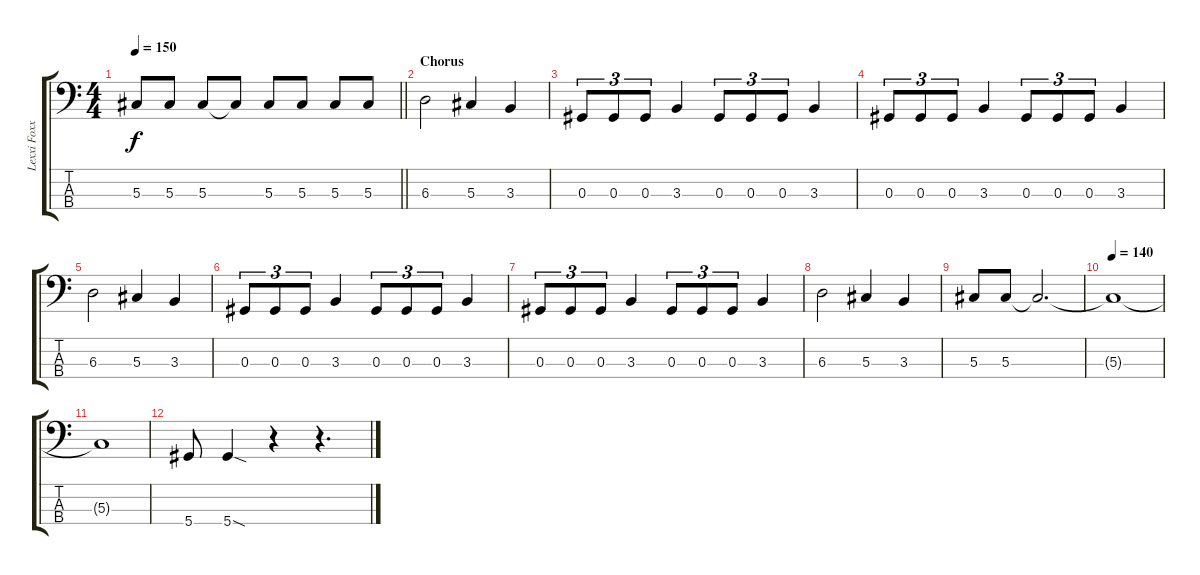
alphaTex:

\track ("Lexxi Foxxx" "Lexxi Foxx") {instrument electricbasspick bank 255}
\staff {score tabs}
\tuning (Gb2 Db2 Ab1 Eb1) {hide}
\ts (4 4)
\tempo 150
\clef f4
\barLineRight lightlight
\ks c
5.3{t}.8{dy f} 5.3.8 5.3.8 5.3{t}.8 5.3.8 5.3.8 5.3.8 5.3.8 |
\section ("" "Chorus")
6.3.2 5.3.4 3.3.4 |
0.3.8{tu (3 2)} 0.3.8{tu (3 2)} 0.3.8{tu (3 2)} 3.3.4 0.3.8{tu (3 2)} 0.3.8{tu (3 2)} 0.3.8{tu (3 2)} 3.3.4 |
0.3.8{tu (3 2)} 0.3.8{tu (3 2)} 0.3.8{tu (3 2)} 3.3.4 0.3.8{tu (3 2)} 0.3.8{tu (3 2)} 0.3.8{tu (3 2)} 3.3.4 |
6.3.2 5.3.4 3.3.4 |
0.3.8{tu (3 2)} 0.3.8{tu (3 2)} 0.3.8{tu (3 2)} 3.3.4 0.3.8{tu (3 2)} 0.3.8{tu (3 2)} 0.3.8{tu (3 2)} 3.3.4 |
0.3.8{tu (3 2)} 0.3.8{tu (3 2)} 0.3.8{tu (3 2)} 3.3.4 0.3.8{tu (3 2)} 0.3.8{tu (3 2)} 0.3.8{tu (3 2)} 3.3.4 |
6.3.2 5.3.4 3.3.4 |
5.3.8 5.3.8 5.3{t}.2{d} |
\tempo 135
\tempo 140
5.3{t}.1 |
5.3{t}.1 |
5.4.8 5.4{sod}.4 r.4 r.4{d}
